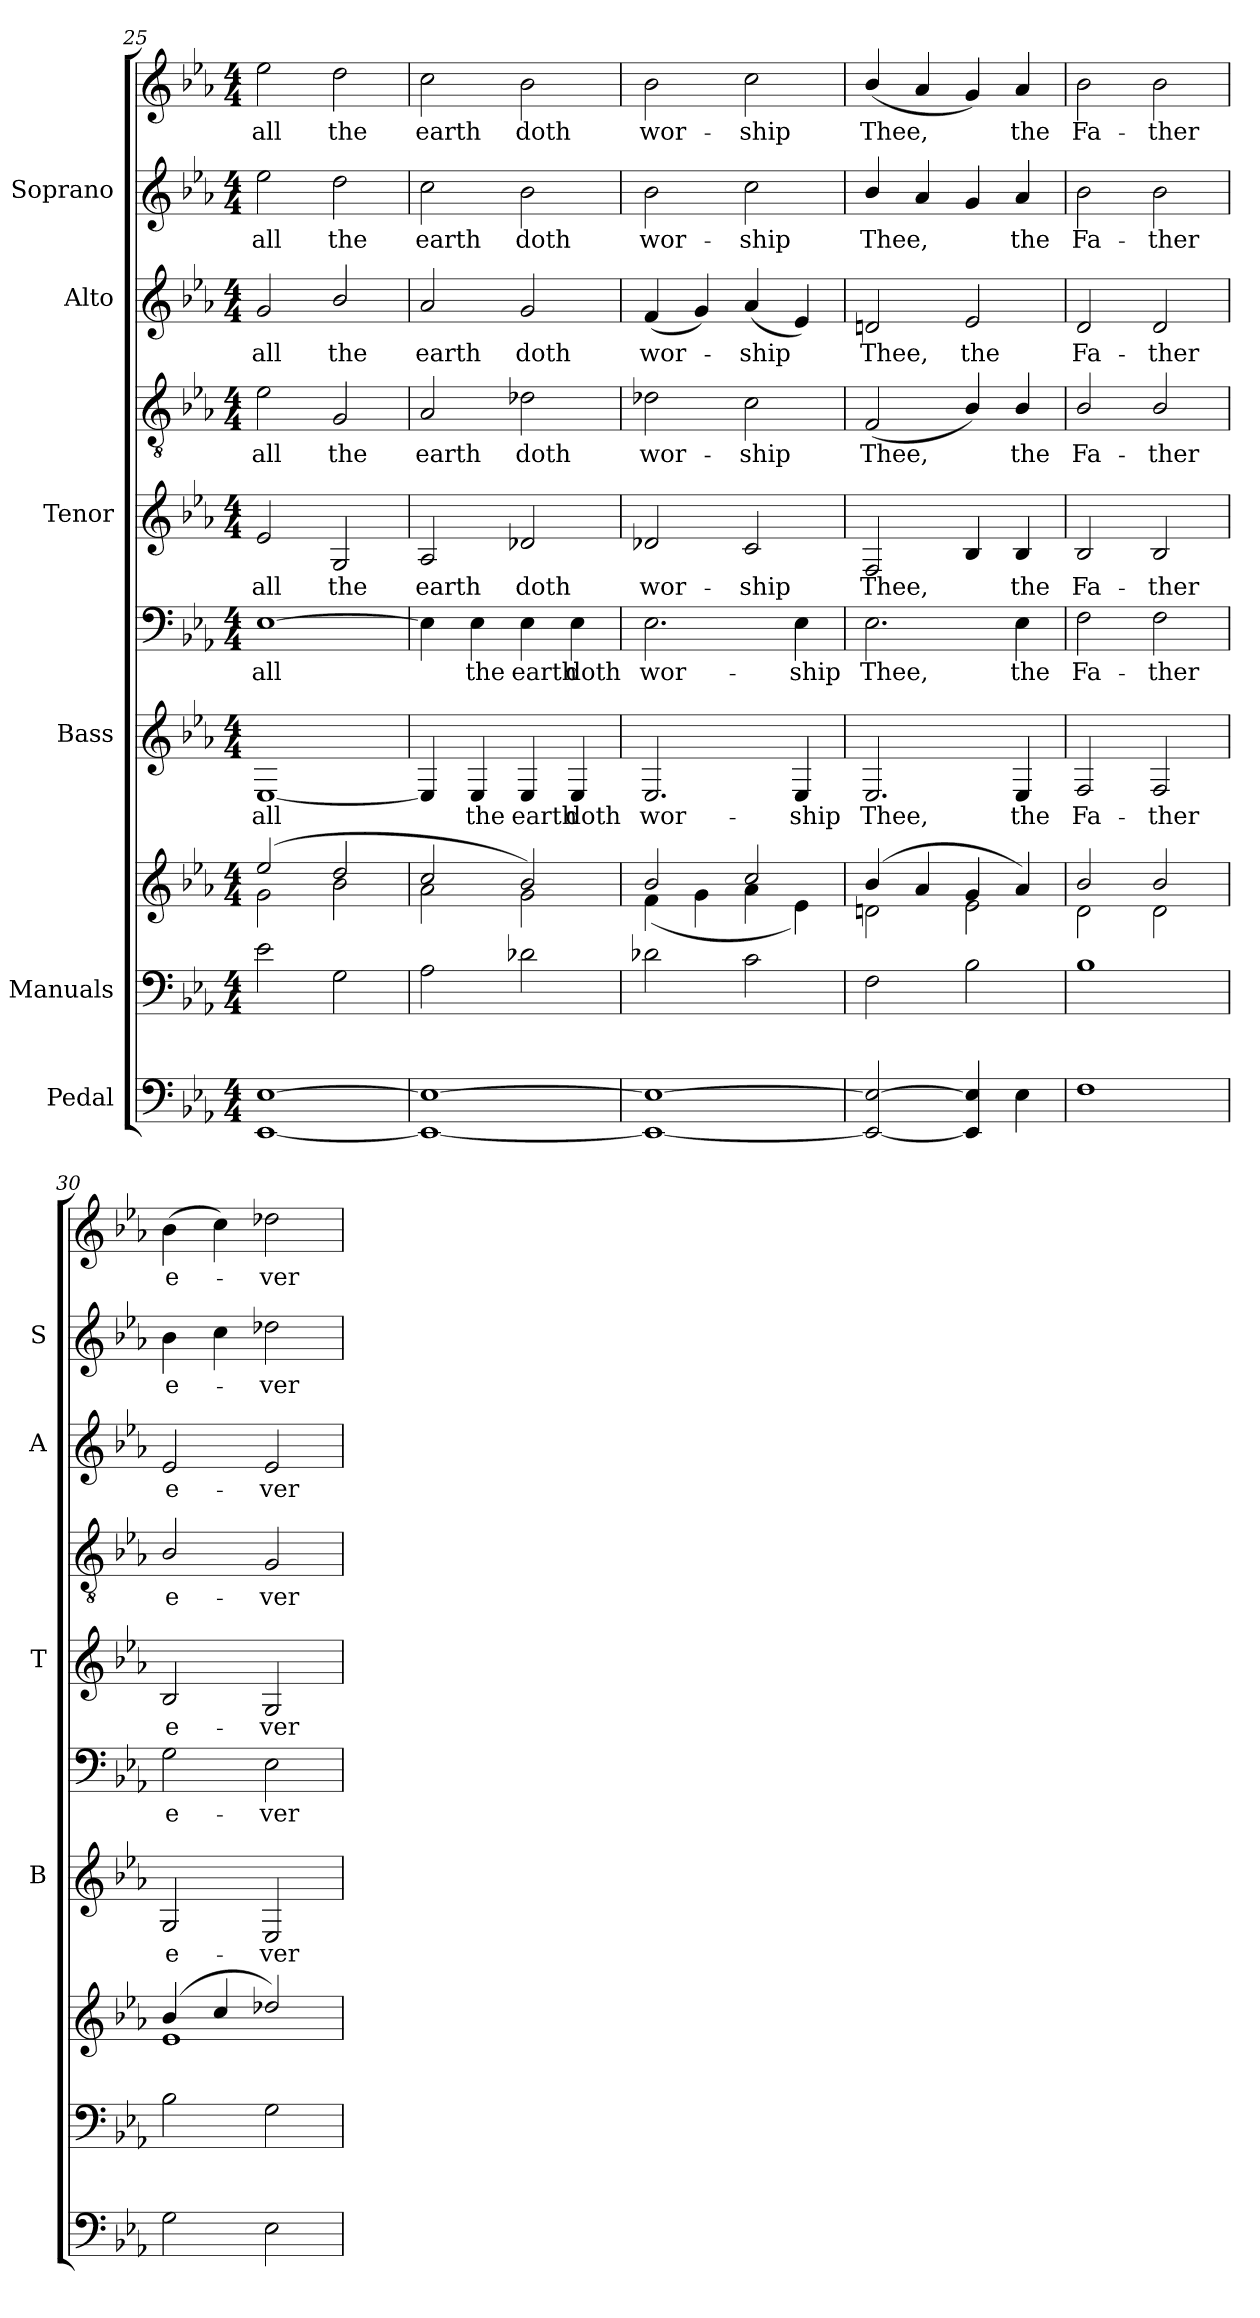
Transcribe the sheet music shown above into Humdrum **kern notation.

**kern	**kern	**kern	**kern	**text	**kern	**text	**kern	**text	**kern	**text	**kern	**text	**kern	**text	**kern	**text
*part6	*part5	*part5	*part4	*part4	*part4	*part4	*part3	*part3	*part3	*part3	*part2	*part2	*part1	*part1	*part1	*part1
*staff10	*staff9	*staff8	*staff7	*staff7	*staff6	*staff6	*staff5	*staff5	*staff4	*staff4	*staff3	*staff3	*staff2	*staff2	*staff1	*staff1
*I"Pedal	*I"Manuals	*	*I"Bass	*	*	*	*I"Tenor	*	*	*	*I"Alto	*	*I"Soprano	*	*	*
*	*	*	*I'B	*	*	*	*I'T	*	*	*	*I'A	*	*I'S	*	*	*
*clefF4	*clefF4	*clefG2	*	*	*clefF4	*	*	*	*clefGv2	*	*clefG2	*	*	*	*clefG2	*
*k[b-e-a-]	*k[b-e-a-]	*k[b-e-a-]	*k[b-e-a-]	*	*k[b-e-a-]	*	*k[b-e-a-]	*	*k[b-e-a-]	*	*k[b-e-a-]	*	*k[b-e-a-]	*	*k[b-e-a-]	*
*E-:	*E-:	*E-:	*E-:	*	*E-:	*	*E-:	*	*E-:	*	*E-:	*	*E-:	*	*E-:	*
*M4/4	*M4/4	*M4/4	*M4/4	*	*M4/4	*	*M4/4	*	*M4/4	*	*M4/4	*	*M4/4	*	*M4/4	*
=25	=25	=25	=25	=25	=25	=25	=25	=25	=25	=25	=25	=25	=25	=25	=25	=25
*	*	*^	*	*	*	*	*	*	*	*	*	*	*	*	*	*
!	!	!	!	!	!LO:LY:b	!	!LO:LY:b	!	!LO:LY:b	!	!LO:LY:b	!	!LO:LY:b	!	!LO:LY:b	!	!LO:LY:b
[1EE- [1E-	2e-	(>2ee-/	2g\	[1E-	all	[1E-	all	2e-	all	2e-	all	2g	all	2ee-	all	2ee-	all
!	!	!	!	!	!	!	!	!	!LO:LY:b	!	!LO:LY:b	!	!LO:LY:b	!	!LO:LY:b	!	!LO:LY:b
.	2G	2dd/	2b-\	.	.	.	.	2G	the	2G	the	2b-/	the	2dd	the	2dd	the
=26	=26	=26	=26	=26	=26	=26	=26	=26	=26	=26	=26	=26	=26	=26	=26	=26	=26
!	!	!	!	!	!	!	!	!	!LO:LY:b	!	!LO:LY:b	!	!LO:LY:b	!	!LO:LY:b	!	!LO:LY:b
1EE-_ 1E-_	2A-	2cc/	2a-\	4E-]	.	4E-]	.	2A-	earth	2A-	earth	2a-	earth	2cc	earth	2cc	earth
!	!	!	!	!	!LO:LY:b	!	!LO:LY:b	!	!	!	!	!	!	!	!	!	!
.	.	.	.	4E-	the	4E-	the	.	.	.	.	.	.	.	.	.	.
!	!	!	!	!	!LO:LY:b	!	!LO:LY:b	!	!LO:LY:b	!	!LO:LY:b	!	!LO:LY:b	!	!LO:LY:b	!	!LO:LY:b
.	2d-X	2b-/)	2g\	4E-	earth	4E-	earth	2d-X	doth	2d-X	doth	2g	doth	2b-	doth	2b-	doth
!	!	!	!	!	!LO:LY:b	!	!LO:LY:b	!	!	!	!	!	!	!	!	!	!
.	.	.	.	4E-	doth	4E-	doth	.	.	.	.	.	.	.	.	.	.
=27	=27	=27	=27	=27	=27	=27	=27	=27	=27	=27	=27	=27	=27	=27	=27	=27	=27
!	!	!	!	!	!LO:LY:b	!	!LO:LY:b	!	!LO:LY:b	!	!LO:LY:b	!	!LO:LY:b	!	!LO:LY:b	!	!LO:LY:b
1EE-_ 1E-_	2d-X	2b-/	(<4f\	2.E-	wor-	2.E-	wor-	2d-X	wor-	2d-X	wor-	(<4f	wor-	2b-	wor-	2b-	wor-
.	.	.	4g\	.	.	.	.	.	.	.	.	4g)	.	.	.	.	.
!	!	!	!	!	!	!	!	!	!LO:LY:b	!	!LO:LY:b	!	!LO:LY:b	!	!LO:LY:b	!	!LO:LY:b
.	2c	2cc/	4a-\	.	.	.	.	2c	-ship	2c	-ship	(<4a-	ship	2cc	-ship	2cc	-ship
!	!	!	!	!	!LO:LY:b	!	!LO:LY:b	!	!	!	!	!	!	!	!	!	!
.	.	.	4e-\)	4E-	-ship	4E-	-ship	.	.	.	.	4e-)	.	.	.	.	.
=28	=28	=28	=28	=28	=28	=28	=28	=28	=28	=28	=28	=28	=28	=28	=28	=28	=28
!	!	!	!	!	!LO:LY:b	!	!LO:LY:b	!	!LO:LY:b	!	!LO:LY:b	!	!LO:LY:b	!	!LO:LY:b	!	!LO:LY:b
2EE-_ 2E-_	2F	(>4b-/	2dn\	2.E-	Thee,	2.E-	Thee,	2F	Thee,	(<2F	Thee,	2dn	Thee,	4b-/	Thee,	(<4b-/	Thee,
.	.	4a-/	.	.	.	.	.	.	.	.	.	.	.	4a-	.	4a-	.
!	!	!	!	!	!	!	!	!	!	!	!	!	!LO:LY:b	!	!	!	!
4EE-] 4E-]	2B-	4g/	2e-\	.	.	.	.	4B-/	.	4B-/)	.	2e-	the	4g	.	4g)	.
!	!	!	!	!	!LO:LY:b	!	!LO:LY:b	!	!LO:LY:b	!	!LO:LY:b	!	!	!	!LO:LY:b	!	!LO:LY:b
4E-	.	4a-/)	.	4E-	the	4E-	the	4B-/	the	4B-/	the	.	.	4a-	the	4a-	the
=29	=29	=29	=29	=29	=29	=29	=29	=29	=29	=29	=29	=29	=29	=29	=29	=29	=29
!	!	!	!	!	!LO:LY:b	!	!LO:LY:b	!	!LO:LY:b	!	!LO:LY:b	!	!LO:LY:b	!	!LO:LY:b	!	!LO:LY:b
1F	1B-	2b-/	2d\	2F	Fa-	2F	Fa-	2B-/	Fa-	2B-/	Fa-	2d	Fa-	2b-	Fa-	2b-	Fa-
!	!	!	!	!	!LO:LY:b	!	!LO:LY:b	!	!LO:LY:b	!	!LO:LY:b	!	!LO:LY:b	!	!LO:LY:b	!	!LO:LY:b
.	.	2b-/	2d\	2F	-ther	2F	-ther	2B-/	-ther	2B-/	-ther	2d	-ther	2b-	-ther	2b-	-ther
=30	=30	=30	=30	=30	=30	=30	=30	=30	=30	=30	=30	=30	=30	=30	=30	=30	=30
!	!	!	!	!	!LO:LY:b	!	!LO:LY:b	!	!LO:LY:b	!	!LO:LY:b	!	!LO:LY:b	!	!LO:LY:b	!	!LO:LY:b
2G	2B-	(>4b-/	1e-\	2G	e-	2G	e-	2B-/	e-	2B-/	e-	2e-	e-	4b-	e-	(>4b-	e-
.	.	4cc/	.	.	.	.	.	.	.	.	.	.	.	4cc	.	4cc)	.
!	!	!	!	!	!LO:LY:b	!	!LO:LY:b	!	!LO:LY:b	!	!LO:LY:b	!	!LO:LY:b	!	!LO:LY:b	!	!LO:LY:b
2E-	2G	2dd-X/)	.	2E-	-ver-	2E-	-ver-	2G	-ver-	2G	-ver-	2e-	-ver-	2dd-X	ver-	2dd-X	ver-
*	*	*v	*v	*	*	*	*	*	*	*	*	*	*	*	*	*	*
=	=	=	=	=	=	=	=	=	=	=	=	=	=	=	=	=
*-	*-	*-	*-	*-	*-	*-	*-	*-	*-	*-	*-	*-	*-	*-	*-	*-
